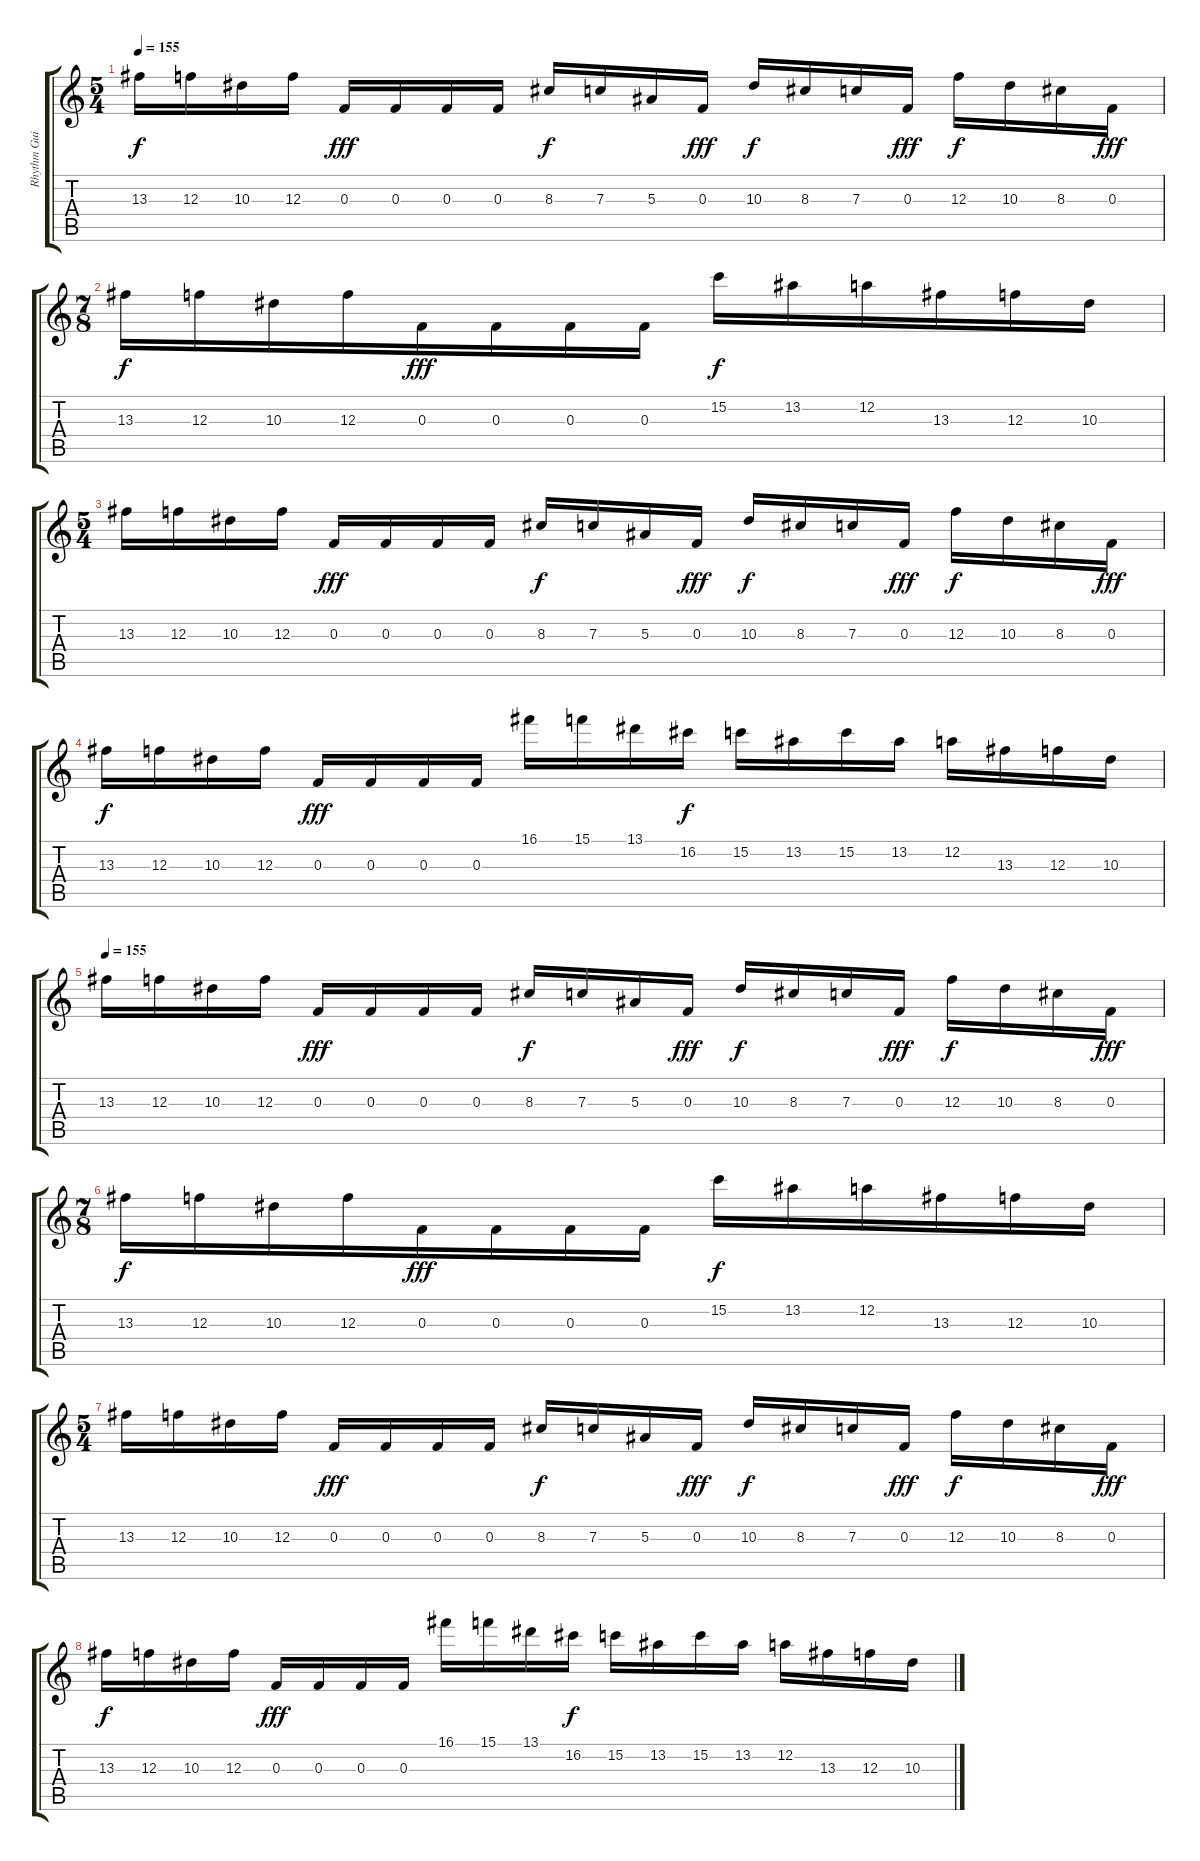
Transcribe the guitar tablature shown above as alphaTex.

\track ("Rhythm Guitar" "Rhythm Gui") {instrument overdrivenguitar}
\staff {score tabs}
\tuning (D4 A3 F3 C3 G2 D2) {hide}
\ts (5 4)
\tempo 155
\clef g2
\ks c
13.3.16{dy f} 12.3.16 10.3.16 12.3.16 0.3.16{dy fff} 0.3.16 0.3.16 0.3.16 8.3.16{dy f} 7.3.16 5.3.16 0.3.16{dy fff} 10.3.16{dy f} 8.3.16 7.3.16 0.3.16{dy fff} 12.3.16{dy f} 10.3.16 8.3.16 0.3.16{dy fff} |
\ts (7 8)
13.3.16{dy f} 12.3.16 10.3.16 12.3.16 0.3.16{dy fff} 0.3.16 0.3.16 0.3.16 15.2.16{dy f} 13.2.16 12.2.16 13.3.16 12.3.16 10.3.16 |
\ts (5 4)
13.3.16 12.3.16 10.3.16 12.3.16 0.3.16{dy fff} 0.3.16 0.3.16 0.3.16 8.3.16{dy f} 7.3.16 5.3.16 0.3.16{dy fff} 10.3.16{dy f} 8.3.16 7.3.16 0.3.16{dy fff} 12.3.16{dy f} 10.3.16 8.3.16 0.3.16{dy fff} |
13.3.16{dy f} 12.3.16 10.3.16 12.3.16 0.3.16{dy fff} 0.3.16 0.3.16 0.3.16 16.1.16 15.1.16 13.1.16 16.2.16{dy f} 15.2.16 13.2.16 15.2.16 13.2.16 12.2.16 13.3.16 12.3.16 10.3.16 |
\tempo 155
13.3.16 12.3.16 10.3.16 12.3.16 0.3.16{dy fff} 0.3.16 0.3.16 0.3.16 8.3.16{dy f} 7.3.16 5.3.16 0.3.16{dy fff} 10.3.16{dy f} 8.3.16 7.3.16 0.3.16{dy fff} 12.3.16{dy f} 10.3.16 8.3.16 0.3.16{dy fff} |
\ts (7 8)
13.3.16{dy f} 12.3.16 10.3.16 12.3.16 0.3.16{dy fff} 0.3.16 0.3.16 0.3.16 15.2.16{dy f} 13.2.16 12.2.16 13.3.16 12.3.16 10.3.16 |
\ts (5 4)
13.3.16 12.3.16 10.3.16 12.3.16 0.3.16{dy fff} 0.3.16 0.3.16 0.3.16 8.3.16{dy f} 7.3.16 5.3.16 0.3.16{dy fff} 10.3.16{dy f} 8.3.16 7.3.16 0.3.16{dy fff} 12.3.16{dy f} 10.3.16 8.3.16 0.3.16{dy fff} |
13.3.16{dy f} 12.3.16 10.3.16 12.3.16 0.3.16{dy fff} 0.3.16 0.3.16 0.3.16 16.1.16 15.1.16 13.1.16 16.2.16{dy f} 15.2.16 13.2.16 15.2.16 13.2.16 12.2.16 13.3.16 12.3.16 10.3.16
